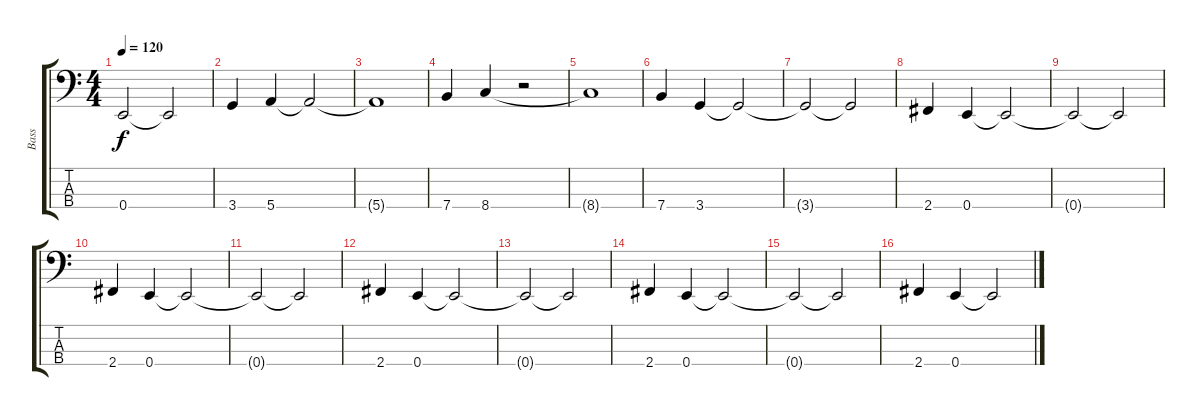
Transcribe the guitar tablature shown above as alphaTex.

\track ("Bass" "Bass") {instrument electricbassfinger}
\staff {score tabs}
\tuning (G2 D2 A1 E1) {hide}
\ts (4 4)
\tempo 120
\clef f4
\ks c
0.4{t}.2{dy f} 0.4{t}.2 |
3.4.4 5.4.4 5.4{t}.2 |
5.4{t}.1 |
7.4.4 8.4.4 r.2 |
8.4{t}.1 |
7.4.4 3.4.4 3.4{t}.2 |
3.4{t}.2 3.4{t}.2 |
2.4.4 0.4.4 0.4{t}.2 |
0.4{t}.2 0.4{t}.2 |
2.4.4 0.4.4 0.4{t}.2 |
0.4{t}.2 0.4{t}.2 |
2.4.4 0.4.4 0.4{t}.2 |
0.4{t}.2 0.4{t}.2 |
2.4.4 0.4.4 0.4{t}.2 |
0.4{t}.2 0.4{t}.2 |
2.4.4 0.4.4 0.4{t}.2
